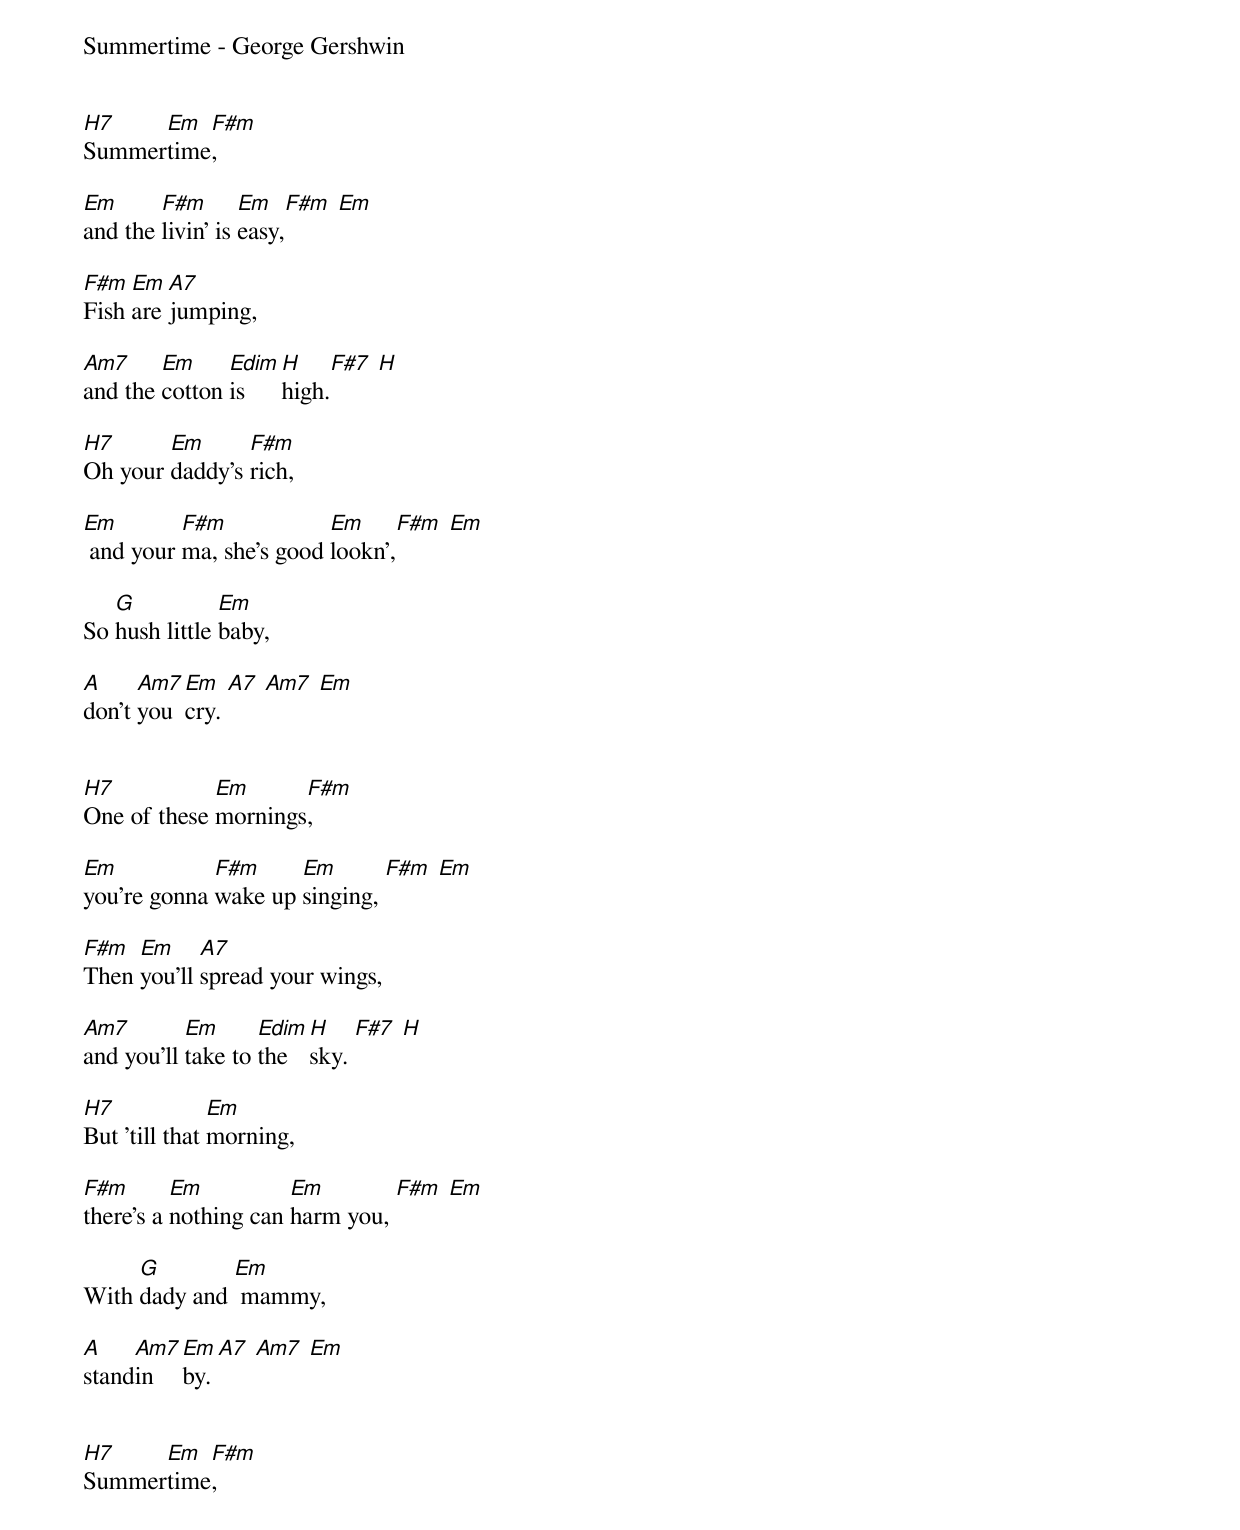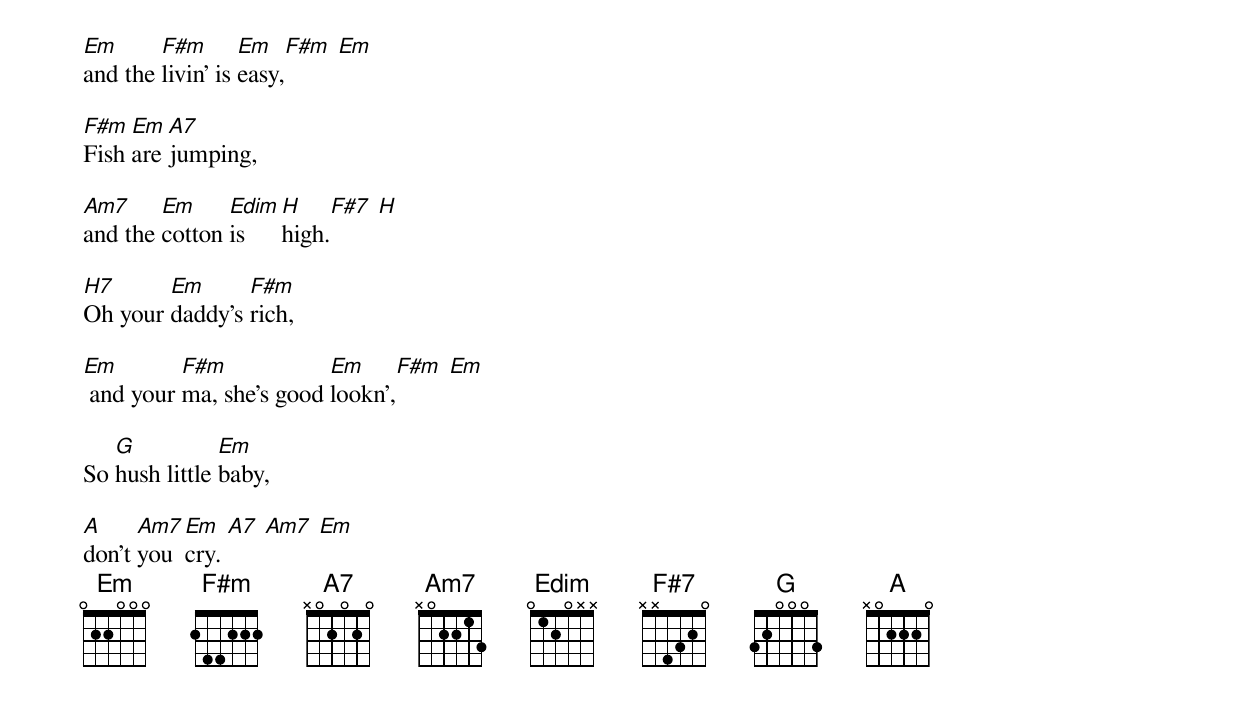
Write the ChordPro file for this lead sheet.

Summertime - George Gershwin


[H7]Summer[Em]time[F#m],

[Em]and the [F#m]livin' is [Em]easy,[F#m] [Em]

[F#m]Fish [Em]are [A7]jumping,

[Am7]and the [Em]cotton [Edim]is [H]high.[F#7] [H]

[H7]Oh your [Em]daddy's [F#m]rich,

[Em] and your [F#m]ma, she's good [Em]lookn',[F#m] [Em]

So [G]hush little [Em]baby,

[A]don't [Am7]you [Em]cry. [A7] [Am7] [Em]


[H7]One of these [Em]mornings[F#m],

[Em]you're gonna [F#m]wake up [Em]singing, [F#m] [Em]

[F#m]Then [Em]you'll [A7]spread your wings,

[Am7]and you'll [Em]take to [Edim]the [H]sky. [F#7] [H]

[H7]But 'till that [Em]morning,

[F#m]there's a [Em]nothing can [Em]harm you, [F#m] [Em]

With [G]dady and [Em] mammy,

[A]stand[Am7]in [Em]by. [A7] [Am7] [Em]


[H7]Summer[Em]time[F#m],

[Em]and the [F#m]livin' is [Em]easy,[F#m] [Em]

[F#m]Fish [Em]are [A7]jumping,

[Am7]and the [Em]cotton [Edim]is [H]high.[F#7] [H]

[H7]Oh your [Em]daddy's [F#m]rich,

[Em] and your [F#m]ma, she's good [Em]lookn',[F#m] [Em]

So [G]hush little [Em]baby,

[A]don't [Am7]you [Em]cry. [A7] [Am7] [Em]
